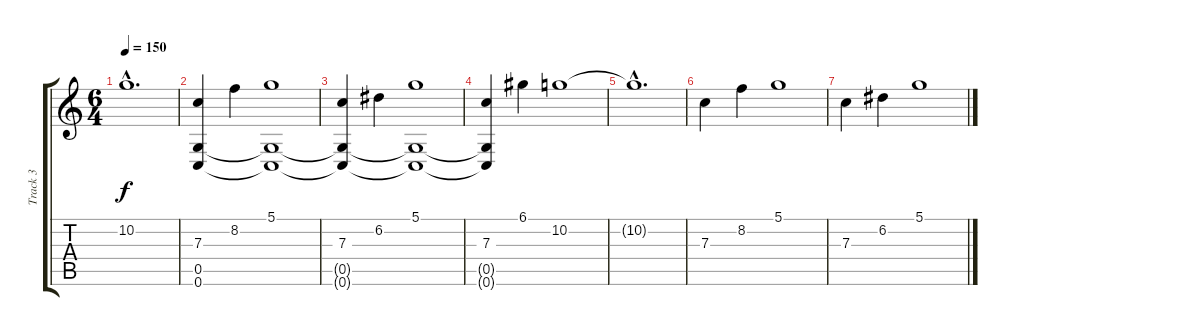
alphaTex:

\track ("Track 3" "Track 3") {instrument acousticguitarnylon}
\staff {score tabs}
\tuning (D4 A3 F3 C3 G2 C2) {hide}
\ts (6 4)
\tempo 150
\clef g2
\ks c
10.2{hac t}.1{d dy f} |
(7.3 0.5{t} 0.6{t}).4 8.2.4 (5.1 0.5{t} 0.6{t}).1 |
(7.3 0.5{t} 0.6{t}).4 6.2.4 (5.1 0.5{t} 0.6{t}).1 |
(7.3 0.5{t} 0.6{t}).4 6.1.4 10.2.1 |
10.2{hac t}.1{d} |
7.3.4 8.2.4 5.1.1 |
7.3.4 6.2.4 5.1.1
